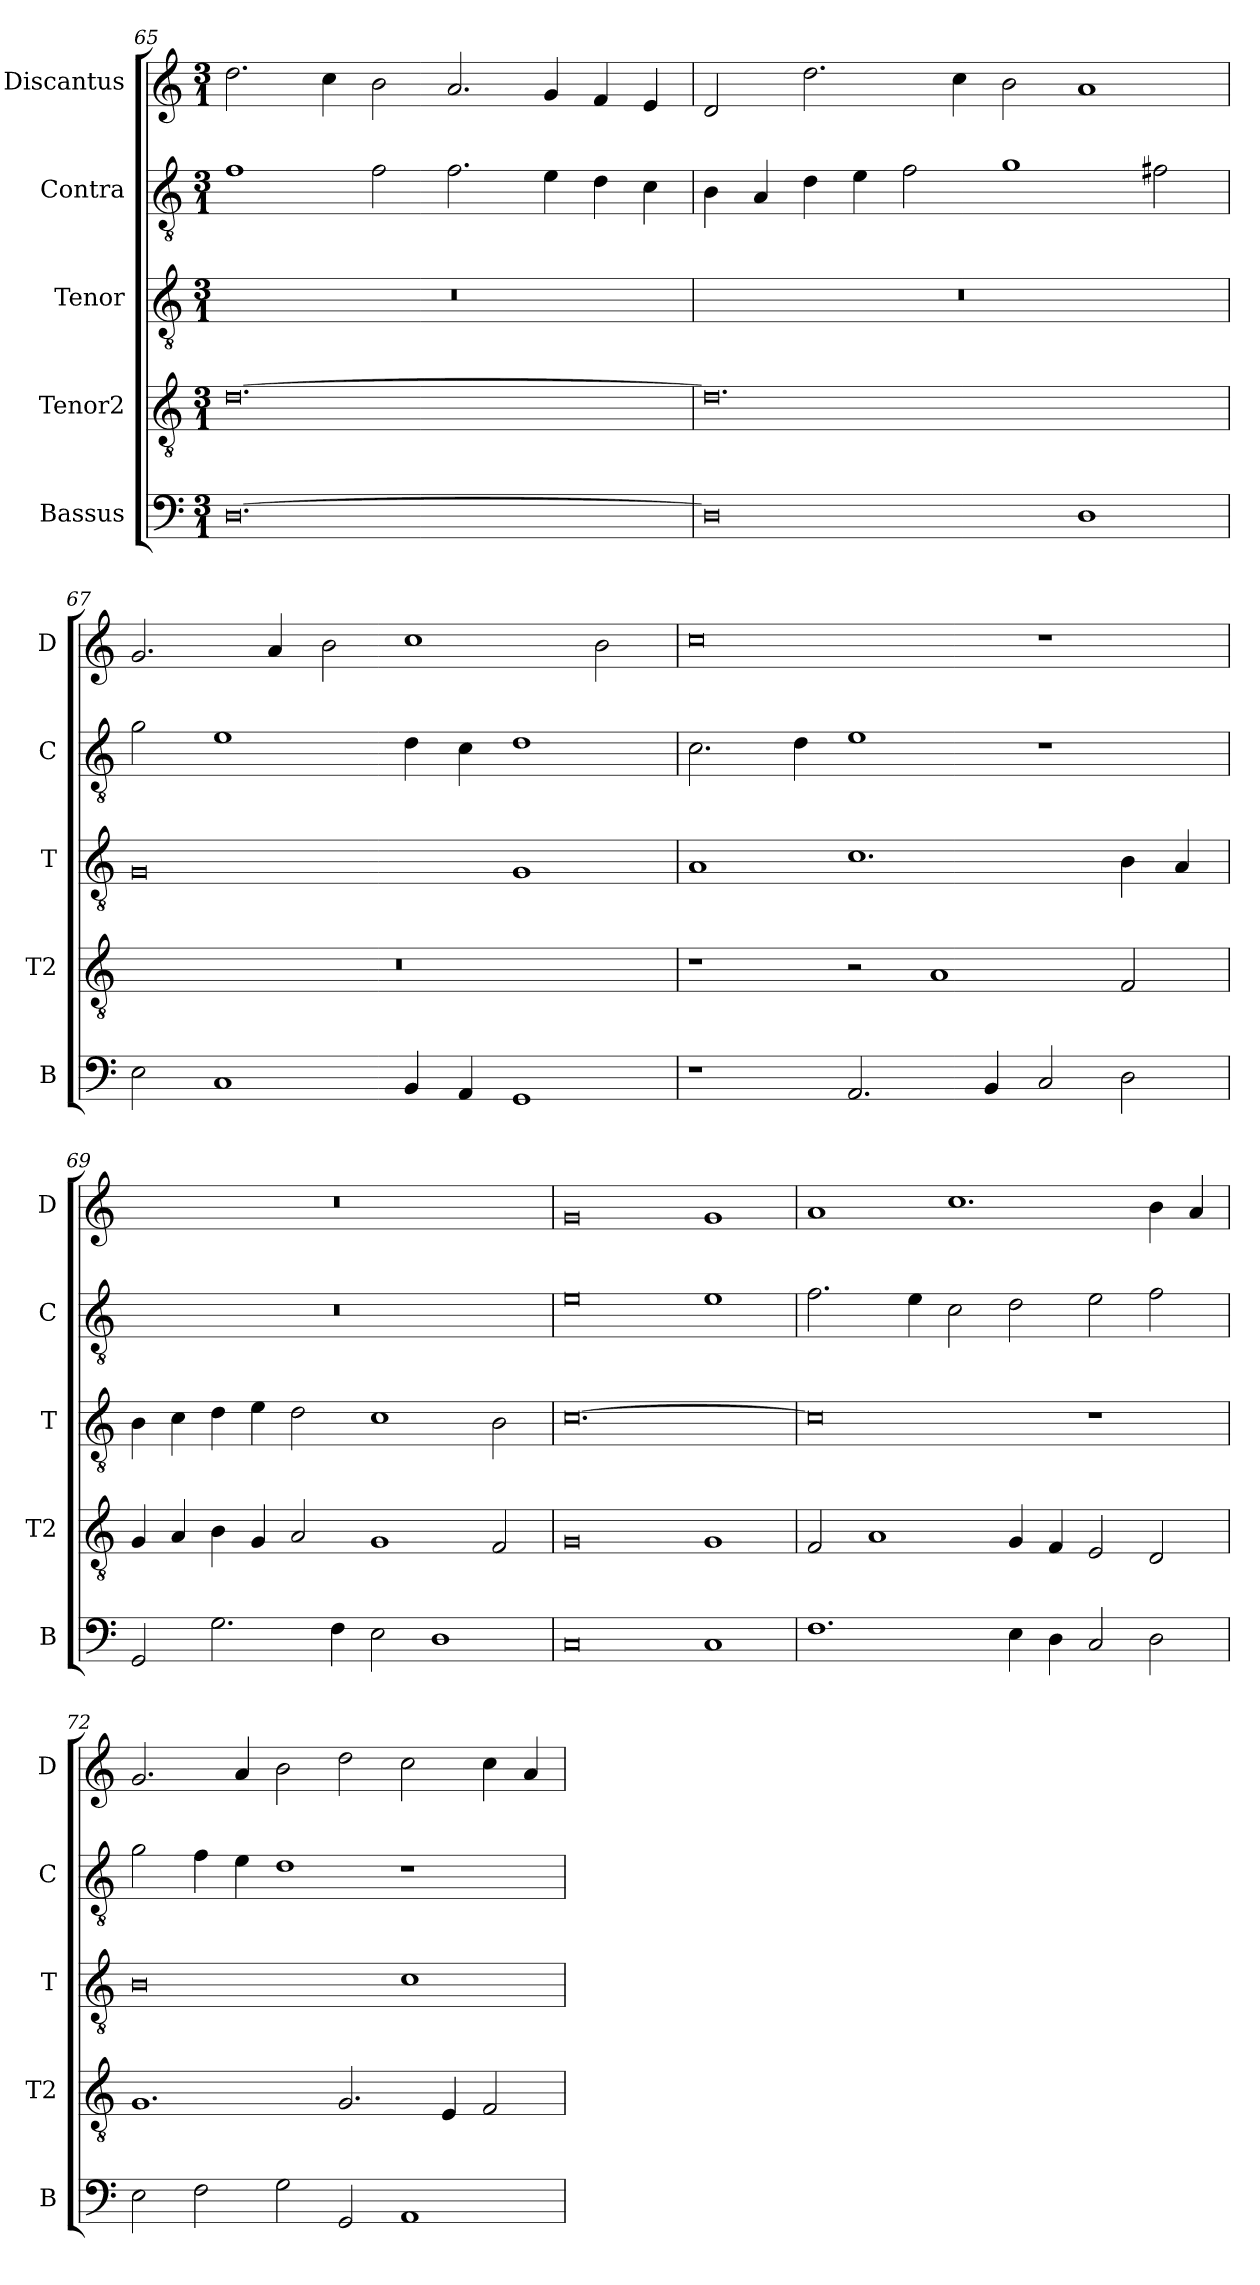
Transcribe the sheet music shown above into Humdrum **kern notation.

**kern	**kern	**kern	**kern	**kern
*part5	*part4	*part3	*part2	*part1
*staff5	*staff4	*staff3	*staff2	*staff1
*I"Bassus	*I"Tenor2	*I"Tenor	*I"Contra	*I"Discantus
*I'B	*I'T2	*I'T	*I'C	*I'D
*clefF4	*clefGv2	*clefGv2	*clefGv2	*clefG2
*k[]	*k[]	*k[]	*k[]	*k[]
*M3/1	*M3/1	*M3/1	*M3/1	*M3/1
=65	=65	=65	=65	=65
[0.D	[0.d	0.r	1f	2.dd\
.	.	.	.	4cc\
.	.	.	2f\	2b\
.	.	.	2.f\	2.a/
.	.	.	4e\	4g/
.	.	.	4d\	4f/
.	.	.	4c\	4e/
=66	=66	=66	=66	=66
0D]	0.d]	0.r	4B\	2d/
.	.	.	4A/	.
.	.	.	4d\	2.dd\
.	.	.	4e\	.
.	.	.	2f\	.
.	.	.	.	4cc\
.	.	.	1g	2b\
1D	.	.	.	1a
.	.	.	2f#X\	.
=67	=67	=67	=67	=67
2E\	0.r	0G	2g\	2.g/
1C	.	.	1e	.
.	.	.	.	4a/
.	.	.	.	2b\
4BB/	.	.	4d\	1cc
4AA/	.	.	4c\	.
1GG	.	1G	1d	.
.	.	.	.	2b\
=68	=68	=68	=68	=68
1r	1r	1A	2.c\	0cc
.	.	.	4d\	.
2.AA/	2r	1.c	1e	.
.	1A	.	.	.
4BB/	.	.	.	.
2C/	.	.	1r	1r
2D\	2F/	4B\	.	.
.	.	4A/	.	.
=69	=69	=69	=69	=69
2GG/	4G/	4B\	0.r	0.r
.	4A/	4c\	.	.
2.G\	4B\	4d\	.	.
.	4G/	4e\	.	.
.	2A/	2d\	.	.
4F\	.	.	.	.
2E\	1G	1c	.	.
1D	.	.	.	.
.	2F/	2B\	.	.
=70	=70	=70	=70	=70
0C	0G	[0.c	0e	0g
1C	1G	.	1e	1g
=71	=71	=71	=71	=71
1.F	2F/	0c]	2.f\	1a
.	1A	.	.	.
.	.	.	4e\	.
.	.	.	2c\	1.cc
4E\	4G/	.	2d\	.
4D\	4F/	.	.	.
2C/	2E/	1r	2e\	.
2D\	2D/	.	2f\	4b\
.	.	.	.	4a/
=72	=72	=72	=72	=72
2E\	1.G	0B	2g\	2.g/
2F\	.	.	4f\	.
.	.	.	4e\	4a/
2G\	.	.	1d	2b\
2GG/	2.G/	.	.	2dd\
1AA	.	1c	1r	2cc\
.	4E/	.	.	.
.	2F/	.	.	4cc\
.	.	.	.	4a/
=	=	=	=	=
*-	*-	*-	*-	*-
